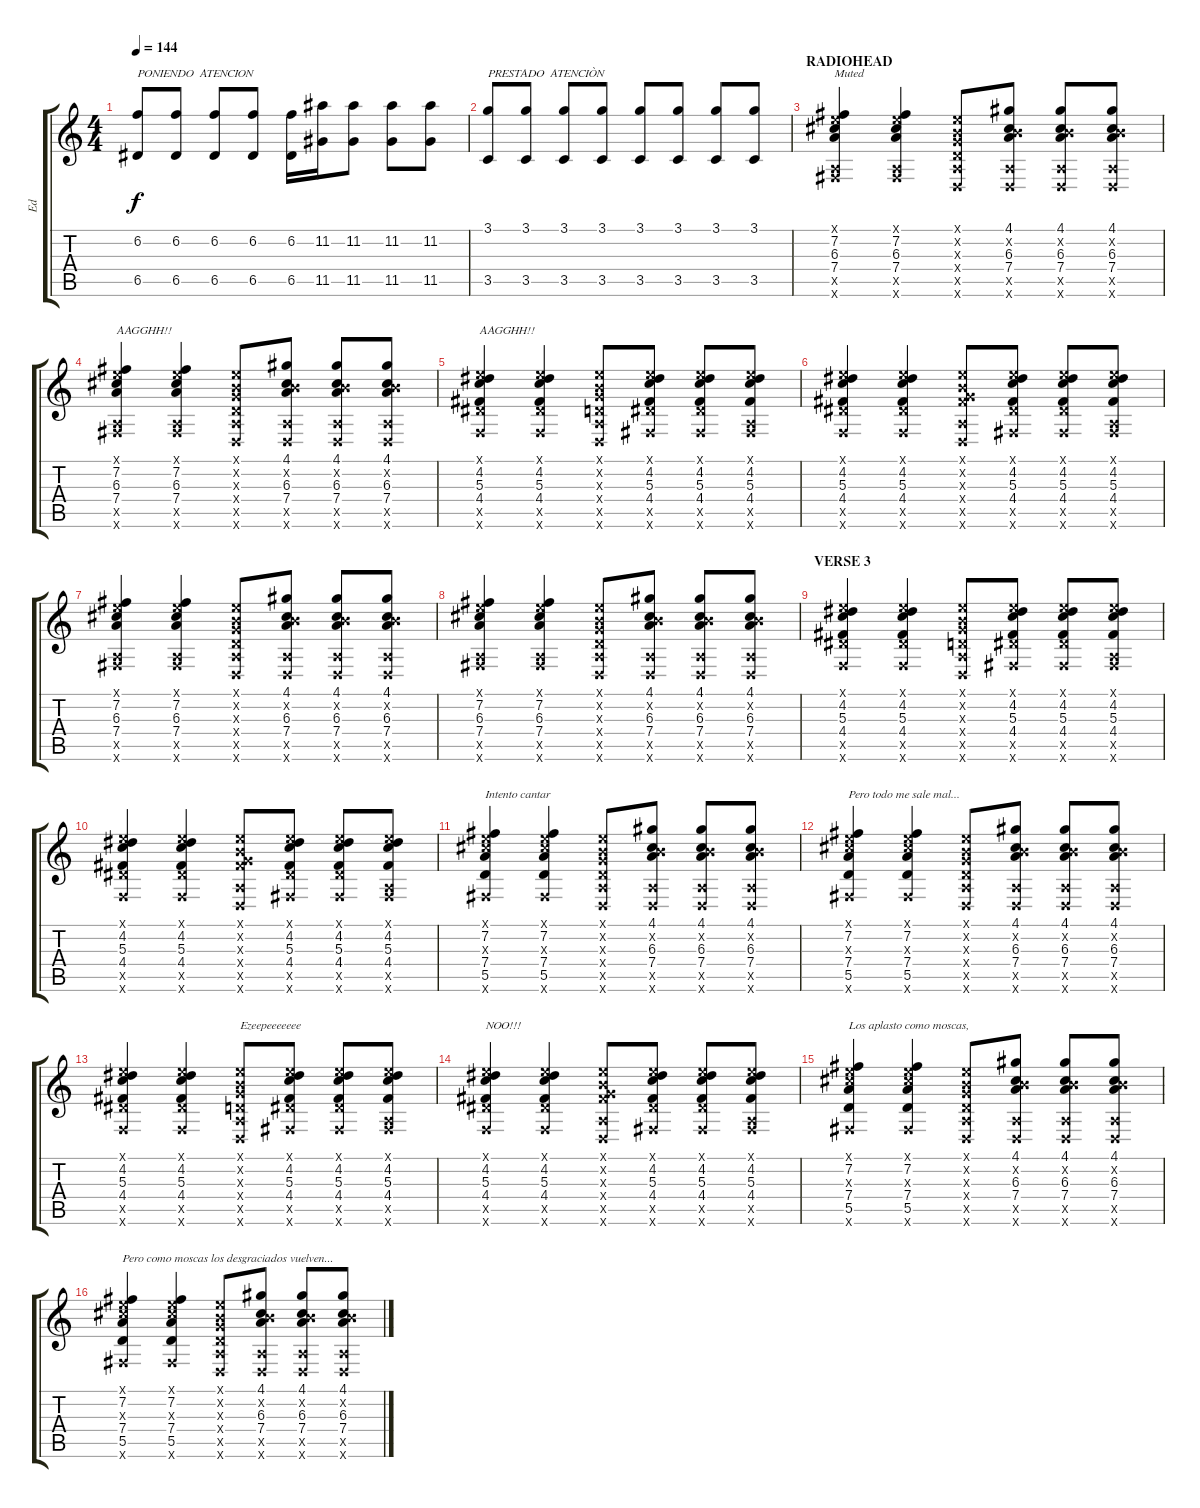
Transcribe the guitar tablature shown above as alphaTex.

\track ("Ed" "Ed") {instrument electricguitarjazz}
\staff {score tabs}
\tuning (E4 B3 G3 D3 A2 D2) {hide}
\ts (4 4)
\tempo 144
\clef g2
\ks c
(6.2 6.5).8{txt "PONIENDO  ATENCION" dy f} (6.2 6.5).8 (6.2 6.5).8 (6.2 6.5).8 (6.2 6.5).16 (11.2 11.5).16 (11.2 11.5).8 (11.2 11.5).8 (11.2 11.5).8 |
(3.1 3.5).8{txt "PRESTADO  ATENCIÒN"} (3.1 3.5).8 (3.1 3.5).8 (3.1 3.5).8 (3.1 3.5).8 (3.1 3.5).8 (3.1 3.5).8 (3.1 3.5).8 |
\section ("" "RADIOHEAD")
(0.1{x} 7.2 6.3 7.4 0.5{x} 4.6{x}).4{txt "Muted" volume 10 instrument electricguitarmuted} (0.1{x} 7.2 6.3 7.4 0.5{x} 4.6{x}).4 (0.1{x} 0.2{x} 0.3{x} 0.4{x} 0.5{x} 0.6{x}).8 (4.1 0.2{x} 6.3 7.4 0.5{x} 0.6{x}).8 (4.1 0.2{x} 6.3 7.4 0.5{x} 0.6{x}).8 (4.1 0.2{x} 6.3 7.4 0.5{x} 0.6{x}).8 |
(0.1{x} 7.2 6.3 7.4 0.5{x} 4.6{x}).4{txt "AAGGHH!!"} (0.1{x} 7.2 6.3 7.4 0.5{x} 4.6{x}).4 (0.1{x} 0.2{x} 0.3{x} 0.4{x} 0.5{x} 0.6{x}).8 (4.1 0.2{x} 6.3 7.4 0.5{x} 0.6{x}).8 (4.1 0.2{x} 6.3 7.4 0.5{x} 0.6{x}).8 (4.1 0.2{x} 6.3 7.4 0.5{x} 0.6{x}).8 |
(0.1{x} 4.2 5.3 4.4 6.5{x} 3.6{x}).4{txt "AAGGHH!!"} (0.1{x} 4.2 5.3 4.4 6.5{x} 3.6{x}).4 (0.1{x} 0.2{x} 0.3{x} 0.4{x} 0.5{x} 0.6{x}).8 (0.1{x} 4.2 5.3 4.4 6.5{x} 4.6{x}).8 (0.1{x} 4.2 5.3 4.4 6.5{x} 4.6{x}).8 (0.1{x} 4.2 5.3 4.4 0.5{x} 4.6{x}).8 |
(0.1{x} 4.2 5.3 4.4 6.5{x} 3.6{x}).4 (0.1{x} 4.2 5.3 4.4 6.5{x} 3.6{x}).4 (0.1{x} 0.2{x} 0.3{x} 4.4{x} 0.5{x} 0.6{x}).8 (0.1{x} 4.2 5.3 4.4 6.5{x} 4.6{x}).8 (0.1{x} 4.2 5.3 4.4 6.5{x} 4.6{x}).8 (0.1{x} 4.2 5.3 4.4 0.5{x} 4.6{x}).8 |
(0.1{x} 7.2 6.3 7.4 0.5{x} 4.6{x}).4 (0.1{x} 7.2 6.3 7.4 0.5{x} 4.6{x}).4 (0.1{x} 0.2{x} 0.3{x} 0.4{x} 0.5{x} 0.6{x}).8 (4.1 0.2{x} 6.3 7.4 0.5{x} 0.6{x}).8 (4.1 0.2{x} 6.3 7.4 0.5{x} 0.6{x}).8 (4.1 0.2{x} 6.3 7.4 0.5{x} 0.6{x}).8 |
(0.1{x} 7.2 6.3 7.4 0.5{x} 4.6{x}).4 (0.1{x} 7.2 6.3 7.4 0.5{x} 4.6{x}).4 (0.1{x} 0.2{x} 0.3{x} 0.4{x} 0.5{x} 0.6{x}).8 (4.1 0.2{x} 6.3 7.4 0.5{x} 0.6{x}).8 (4.1 0.2{x} 6.3 7.4 0.5{x} 0.6{x}).8 (4.1 0.2{x} 6.3 7.4 0.5{x} 0.6{x}).8 |
\section ("" "VERSE 3")
(0.1{x} 4.2 5.3 4.4 6.5{x} 3.6{x}).4 (0.1{x} 4.2 5.3 4.4 6.5{x} 3.6{x}).4 (0.1{x} 0.2{x} 0.3{x} 0.4{x} 0.5{x} 0.6{x}).8 (0.1{x} 4.2 5.3 4.4 6.5{x} 4.6{x}).8 (0.1{x} 4.2 5.3 4.4 6.5{x} 4.6{x}).8 (0.1{x} 4.2 5.3 4.4 0.5{x} 4.6{x}).8 |
(0.1{x} 4.2 5.3 4.4 6.5{x} 3.6{x}).4 (0.1{x} 4.2 5.3 4.4 6.5{x} 3.6{x}).4 (0.1{x} 0.2{x} 0.3{x} 4.4{x} 0.5{x} 0.6{x}).8 (0.1{x} 4.2 5.3 4.4 6.5{x} 4.6{x}).8 (0.1{x} 4.2 5.3 4.4 6.5{x} 4.6{x}).8 (0.1{x} 4.2 5.3 4.4 0.5{x} 4.6{x}).8 |
(0.1{x} 7.2 6.3{x} 7.4 5.5 4.6{x}).4{txt "Intento cantar"} (0.1{x} 7.2 6.3{x} 7.4 5.5 4.6{x}).4 (0.1{x} 0.2{x} 0.3{x} 0.4{x} 0.5{x} 0.6{x}).8 (4.1 0.2{x} 6.3 7.4 0.5{x} 0.6{x}).8 (4.1 0.2{x} 6.3 7.4 0.5{x} 0.6{x}).8 (4.1 0.2{x} 6.3 7.4 0.5{x} 0.6{x}).8 |
(0.1{x} 7.2 6.3{x} 7.4 5.5 4.6{x}).4{txt "Pero todo me sale mal..."} (0.1{x} 7.2 6.3{x} 7.4 5.5 4.6{x}).4 (0.1{x} 0.2{x} 0.3{x} 0.4{x} 0.5{x} 0.6{x}).8 (4.1 0.2{x} 6.3 7.4 0.5{x} 0.6{x}).8 (4.1 0.2{x} 6.3 7.4 0.5{x} 0.6{x}).8 (4.1 0.2{x} 6.3 7.4 0.5{x} 0.6{x}).8 |
(0.1{x} 4.2 5.3 4.4 6.5{x} 3.6{x}).4 (0.1{x} 4.2 5.3 4.4 6.5{x} 3.6{x}).4 (0.1{x} 0.2{x} 0.3{x} 0.4{x} 0.5{x} 0.6{x}).8{txt "Ezeepeeeeeee"} (0.1{x} 4.2 5.3 4.4 6.5{x} 4.6{x}).8 (0.1{x} 4.2 5.3 4.4 6.5{x} 4.6{x}).8 (0.1{x} 4.2 5.3 4.4 0.5{x} 4.6{x}).8 |
(0.1{x} 4.2 5.3 4.4 6.5{x} 3.6{x}).4{txt "NOO!!!"} (0.1{x} 4.2 5.3 4.4 6.5{x} 3.6{x}).4 (0.1{x} 0.2{x} 0.3{x} 4.4{x} 0.5{x} 0.6{x}).8 (0.1{x} 4.2 5.3 4.4 6.5{x} 4.6{x}).8 (0.1{x} 4.2 5.3 4.4 6.5{x} 4.6{x}).8 (0.1{x} 4.2 5.3 4.4 0.5{x} 4.6{x}).8 |
(0.1{x} 7.2 6.3{x} 7.4 5.5 4.6{x}).4{txt "Los aplasto como moscas,"} (0.1{x} 7.2 6.3{x} 7.4 5.5 4.6{x}).4 (0.1{x} 0.2{x} 0.3{x} 0.4{x} 0.5{x} 0.6{x}).8 (4.1 0.2{x} 6.3 7.4 0.5{x} 0.6{x}).8 (4.1 0.2{x} 6.3 7.4 0.5{x} 0.6{x}).8 (4.1 0.2{x} 6.3 7.4 0.5{x} 0.6{x}).8 |
(0.1{x} 7.2 6.3{x} 7.4 5.5 4.6{x}).4{txt "Pero como moscas los desgraciados vuelven..."} (0.1{x} 7.2 6.3{x} 7.4 5.5 4.6{x}).4 (0.1{x} 0.2{x} 0.3{x} 0.4{x} 0.5{x} 0.6{x}).8 (4.1 0.2{x} 6.3 7.4 0.5{x} 0.6{x}).8 (4.1 0.2{x} 6.3 7.4 0.5{x} 0.6{x}).8 (4.1 0.2{x} 6.3 7.4 0.5{x} 0.6{x}).8
